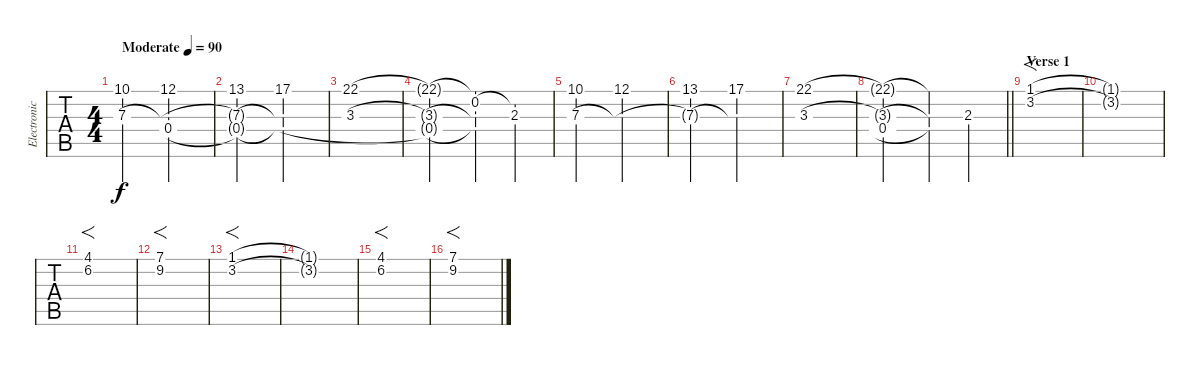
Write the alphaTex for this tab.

\track ("Electronic" "Electronic") {instrument choiraahs}
\staff {tabs}
\tuning (C4 G3 Eb3 Bb2 F2 Bb1) {hide}
\ts (4 4)
\tempo (90 "Moderate")
\clef f4
\ks c
(10.1 7.3).2{dy f instrument stringensemble2} (12.1 7.3{t} 0.4).2 |
(13.1 7.3{t} 0.4{t}).2 (17.1 7.3{t} 0.4{t}).2 |
(22.1 3.3).1 |
(22.1{t} 3.3{t} 0.4{t}).2 (22.1{t} 0.2 3.3{t} 0.4{t}).4 (0.2{t} 2.3).4 |
(10.1 7.3).2 (12.1 7.3{t}).2 |
(13.1 7.3{t}).2 (17.1 7.3{t}).2 |
(22.1 3.3).1 |
\barLineRight lightlight
(22.1{t} 3.3{t} 0.4).2 (22.1{t} 3.3{t} 0.4{t}).4 2.3.4 |
\section ("" "Verse 1")
(1.1 3.2).1{f instrument choiraahs} |
(1.1{t} 3.2{t}).1 |
(4.1 6.2).1{f} |
(7.1 9.2).1{f} |
(1.1 3.2).1{f} |
(1.1{t} 3.2{t}).1 |
(4.1 6.2).1{f} |
(7.1 9.2).1{f}
